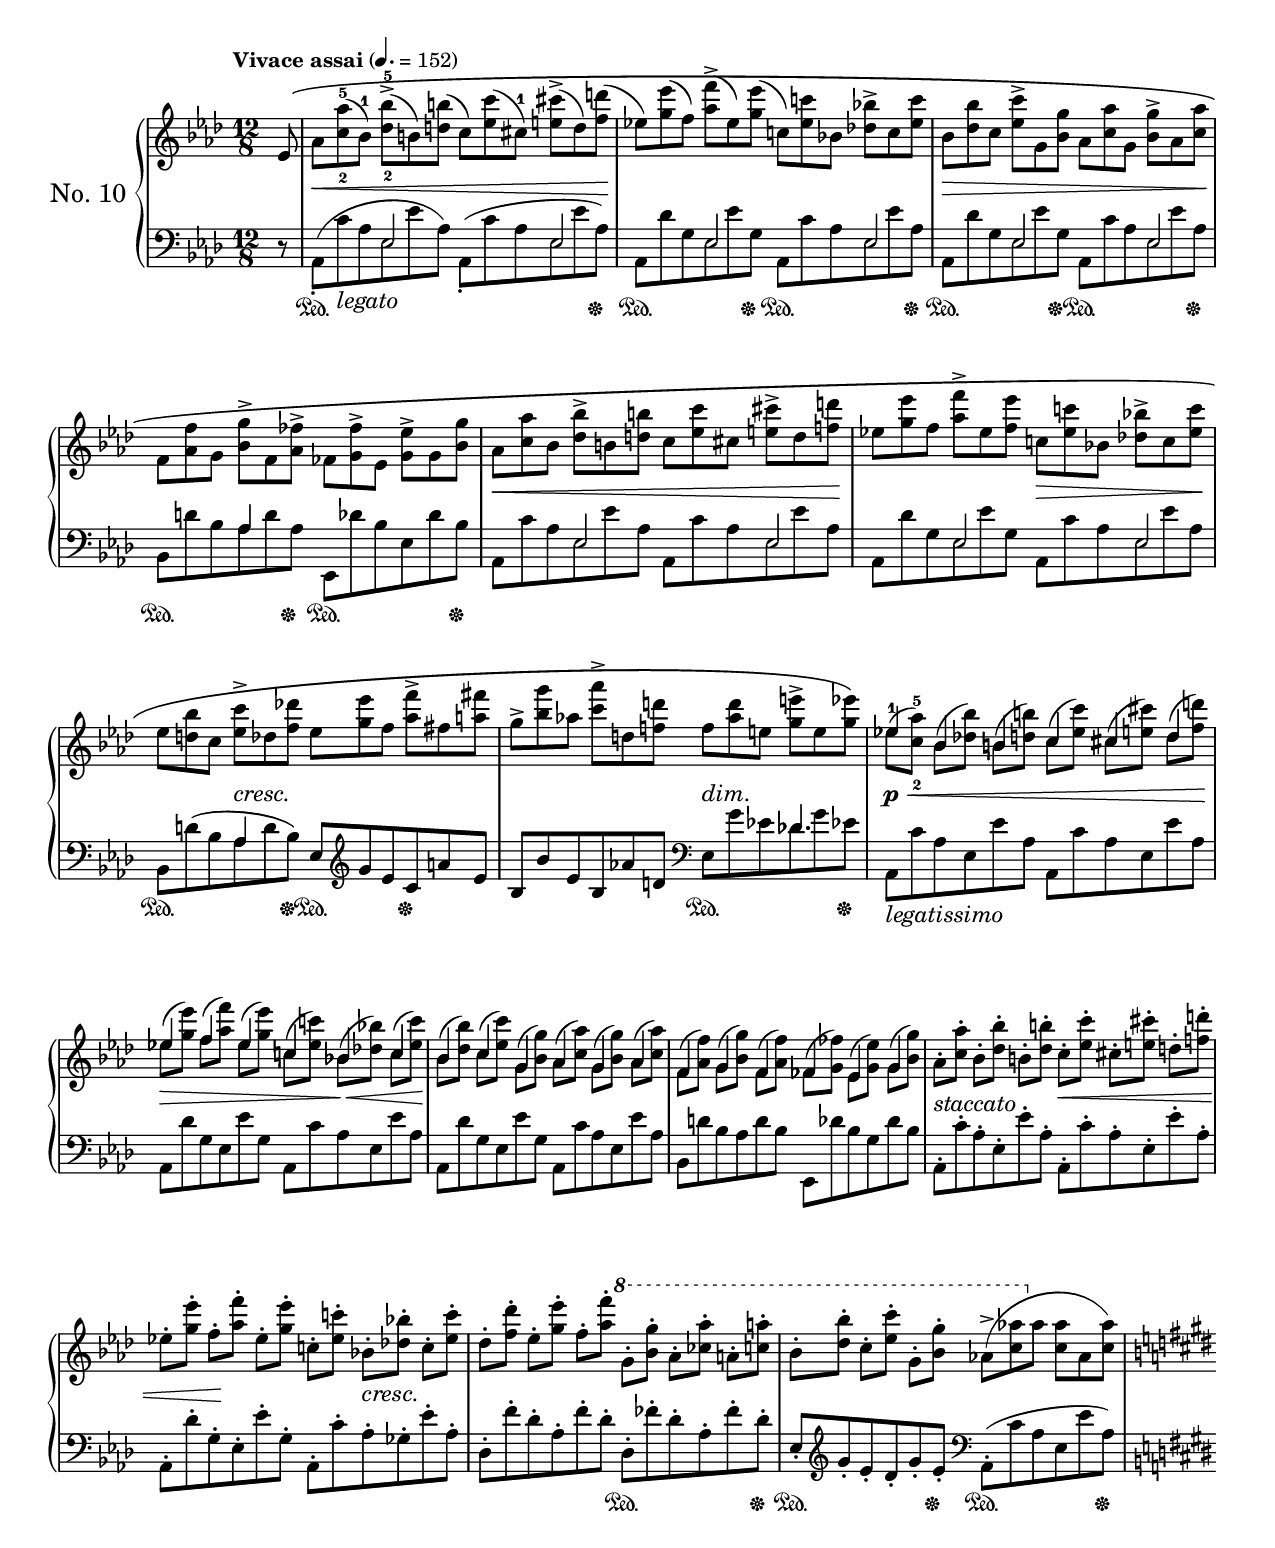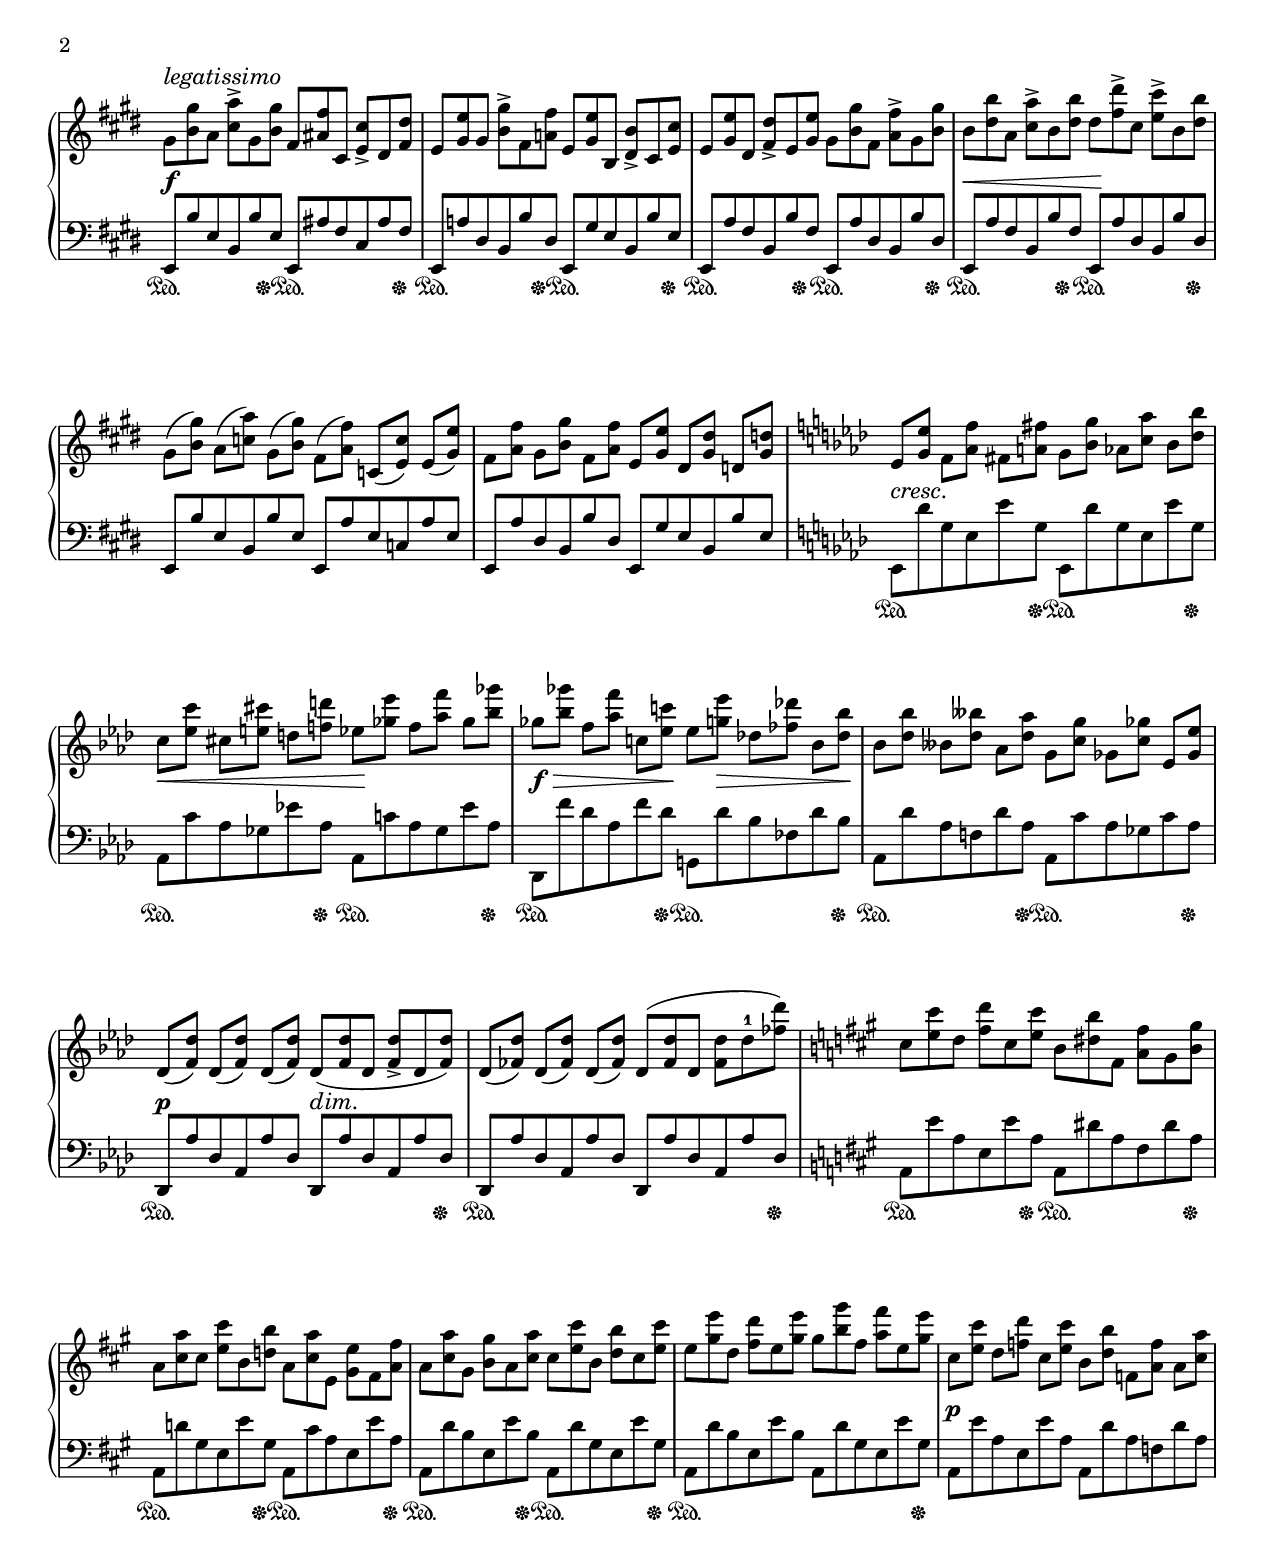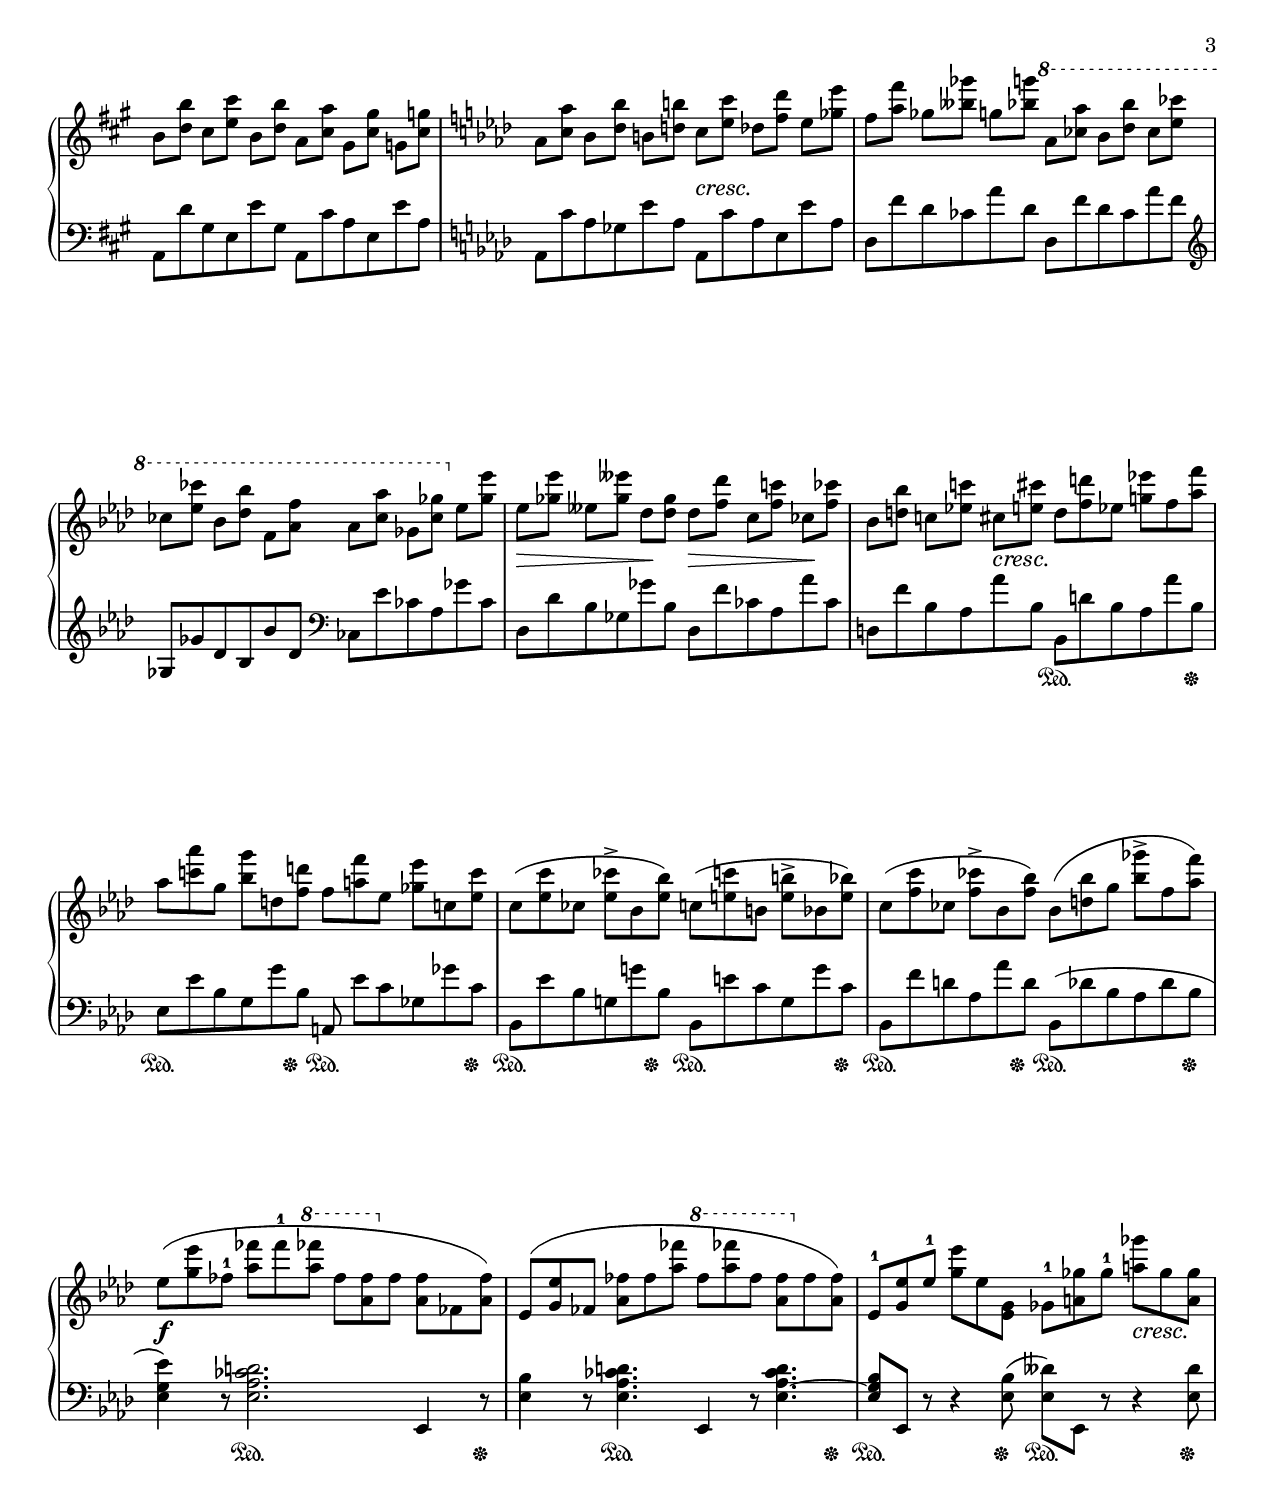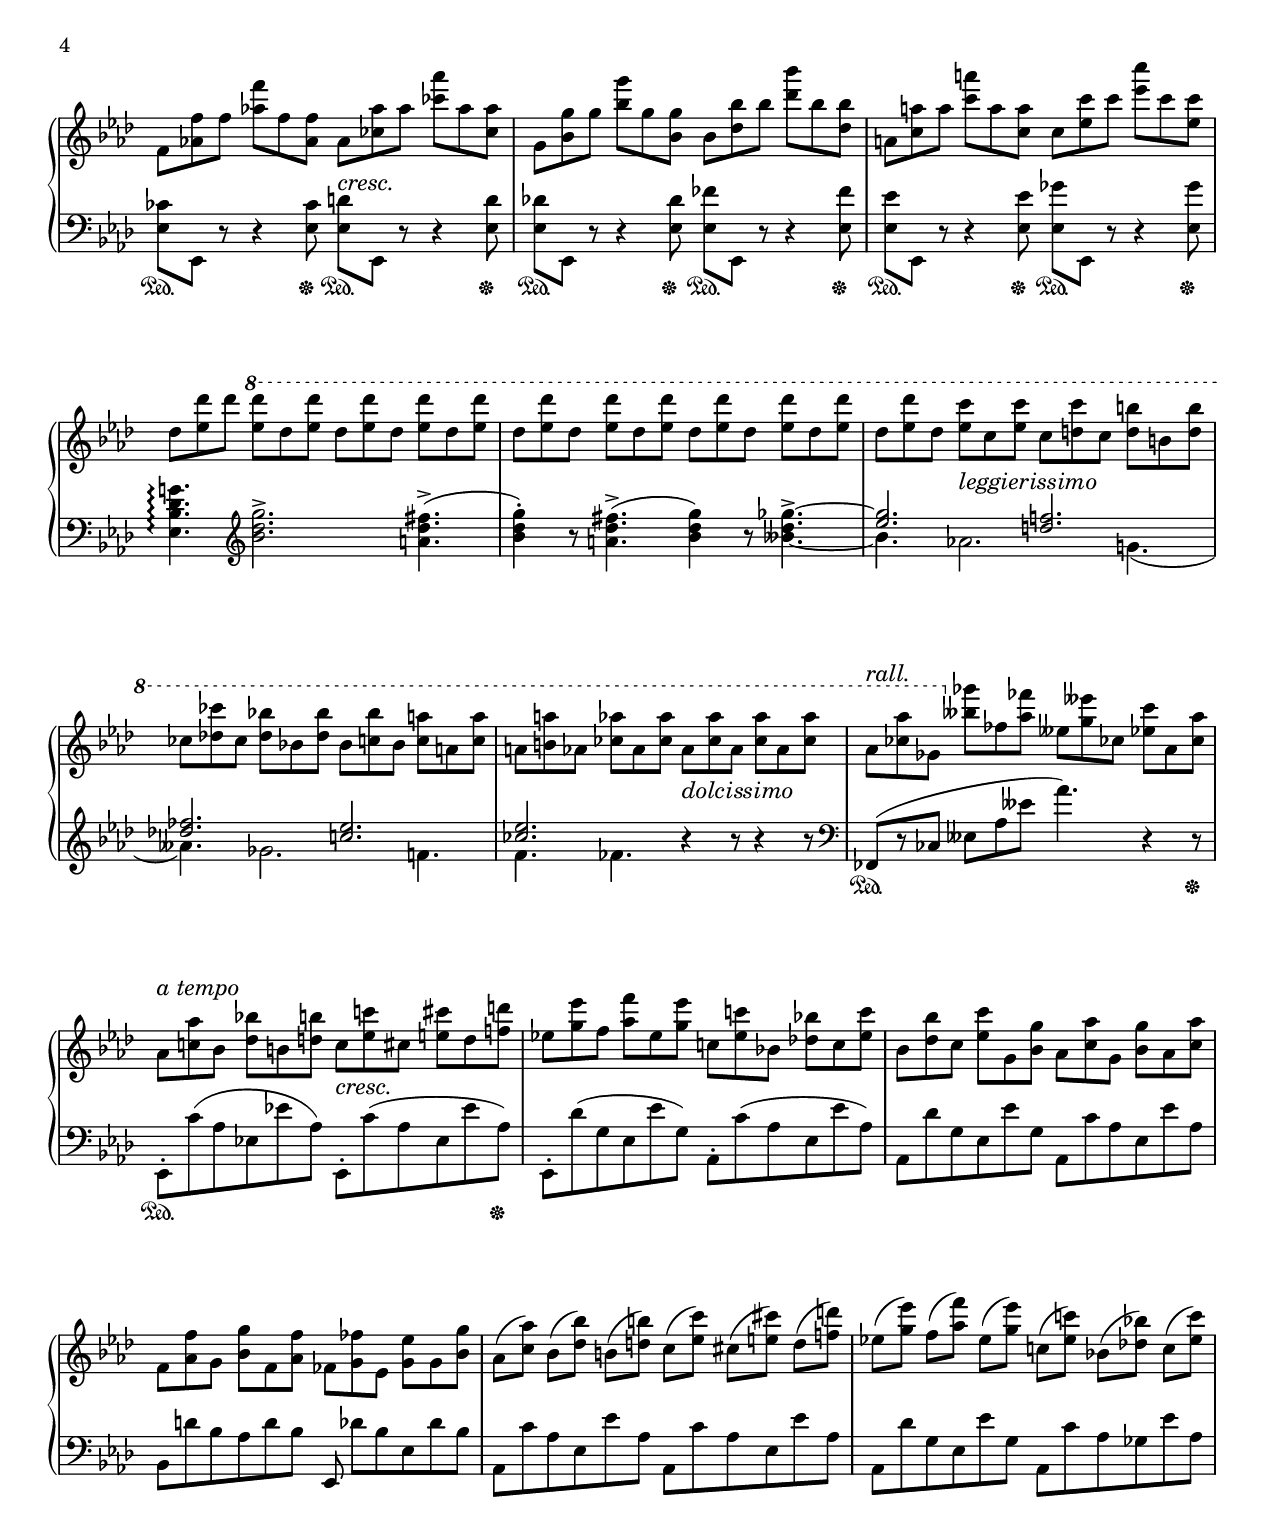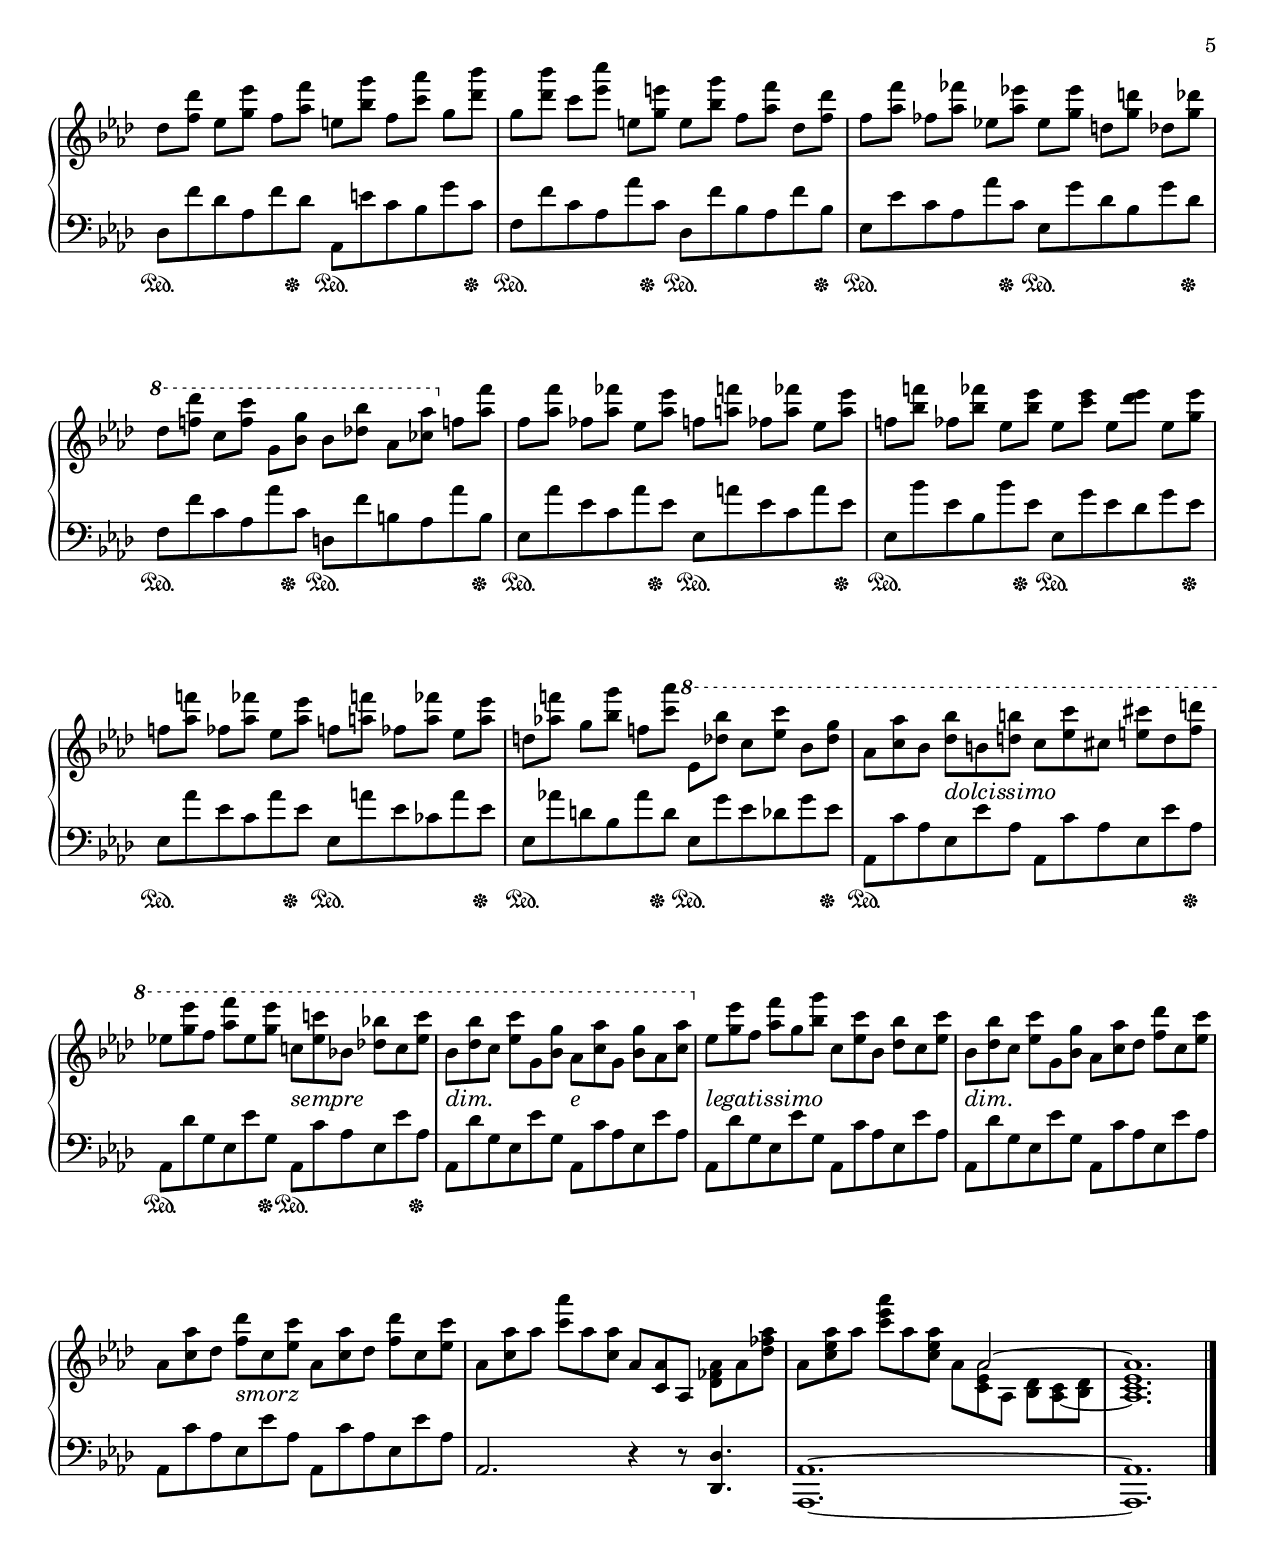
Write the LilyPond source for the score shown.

\version "2.22.1"

\include "includes/Header-paper-layout.ily"
%...+....1....+....2....+....3....+....4....+....5....+....6....+....7....+....

\version "2.22.1"
\language "english"

\include "Global.ily"
\include "articulate.ly"

lagato = \markup \larger \italic "legato"
legatis = \markup \larger \italic "legatissimo"
stac = \markup \larger \italic "staccato"
leggieris = \markup \larger \italic "leggierissimo"
dolcis = \markup \larger \italic "dolcissimo"
rall = \markup \larger \italic "rall."
aTempo = \markup \larger \italic "a tempo"
sempre = \markup \larger \italic "sempre"
ee = \markup \larger \italic "e"
smorz = \markup \larger \italic "smorz"

slurPositionA = \tweak positions #'(4 . 0) \etc
slurPositionB = \tweak positions #'(3 . 0) \etc
slurPositionC = \tweak positions #'(4 . 0) \etc

global = {
  \time 12/8
  \key af \major
  \accidentalStyle piano
}

rightHandUpper = \relative {
  \partial 8 s8
  s1. * 8 |
  
  \barNumberCheck 9
  ef''4 bf b c cs d |
  ef4 f ef c bf c |
  bf4 c g af g af |
  f4 g f ff ef g |
  s1. * 4 |
  
  \barNumberCheck 17
  s1. * 8 |
  
  \barNumberCheck 25
  s1. * 8 |
  
  \barNumberCheck 33
  s1. * 8 |
  
  \barNumberCheck 41
  s1. * 8 |
  
  \barNumberCheck 49
  s1. * 8 |
  
  \barNumberCheck 57
  s1. * 8 |
  
  \barNumberCheck 65
  s1. * 8 |
  
  \barNumberCheck 73
  s1. * 3 |
  s2. s8 af2 * 5/4 ~ |
  af1. |
  \bar "|."
}

rightHandLower = \relative {
  \oneVoice
  \partial 8 ef'8\(
  af8 <c af'>_2-5( bf-1) <df bf'>->_2-5( b) <d b'>(  
    c) <ef c'>( cs-1) <e cs'>->( d) <f d'>( |
  ef8) <g ef'>( f) <af f'>->( ef) <g ef'>(  
    c,) <ef c'> bf < df bf'>-> c <ef c'> |
  bf8 <df bf'> c <ef c'>-> g, <bf g'>  af <c af'> g <bf g'>-> af <c af'> |
  \stemDown
  f,8 <af f'> g <bf g'>-> f <af ff'>->  ff <g ff'>-> ef <g ef'>-> g <bf g'> |
  af8 <c af'> bf <df bf'>-> b <d b'>  c <ef c'> cs <e cs'>-> d <f d'> |
  ef8 <g ef'> f <af f'>-> ef <f ef'>  c <ef c'> bf <df bf'>-> c <ef c'> |
  ef8 <d bf'> c <ef c'>-> df <f df'>  ef <g ef'> f <af f'>-> fs <a fs'> |
  g8-> <bf g'> af <c af'>-> d, <f d'>  f <af d> e <g e'>-> e <g ef'>\) |
  
  \barNumberCheck 9
  ef8-1([ <c af'>_2-5)] bf([ <df bf'>)] b([ <d b'>)]
    c([ <ef c'>)] cs([ <e cs'>)] d([ <f d'>)] |
  ef8([ <g ef'>)] f([ <af f'>)] ef([ <g ef'>)]
    c,([ <ef c'>)] bf([ <df bf'>)] c([ <ef c'>)] |
  bf8([ <df bf'>)] c([ <ef c'>)] g,([ <bf g'>)]
    af([ <c af'>)] g([ <bf g'>)] af([ <c af'>)] |
  f,8([ <af f'>)] g([ <bf g'>)] f([ <af f'>)]
    ff([ <g ff'>)] ef([ <g ef'>)] g([ <bf g'>)] |
  af8-.[ <c af'>-.] bf-.[ <df bf'>-.] b-.[ <df b'>-.]
    c-.[ <ef c'>-.] cs-.[ <e cs'>-.] d-.[ <f d'>-.] |
  ef8-.[ <g ef'>-.] f-.[ <af f'>-.] ef-.[ <g ef'>-.]
    c,-.[ <ef c'>-.] bf-.[ <df bf'>-.] c-.[ <ef c'>-.] |
  df8-.[ <f df'>-.] ef-.[ <g ef'>-.] f-.[ <af f'>-.] \ottava 1
    g-.[ <bf g'>-.] af-.[ <cf af'>-.] a-.[ <c a'>-.] |
  bf8-.[ <df bf'>-.] c-.[ <ef c'>-.] g,-.[ <bf g'>-.]
    af->( <c af'> \ottava 0 af <c, af'> af <c af'>) |
    
  \barNumberCheck 17
  \key e \major
  \stemNeutral
  gs8^\legatis <b gs'> a <cs a'>-> gs <b gs'>  
    fs <as fs'> cs, <e cs'>-> ds <fs ds'> |
  e8 <gs e'> gs <b gs'>-> fs <a fs'>  e <gs e'> b, <ds b'>-> cs <e cs'> |
  e8 <gs e'> ds <fs ds'>-> e <gs e'>  gs <b gs'> fs <a fs'>-> gs <b gs'> |
  b8 <ds b'> a <cs a'>-> b <ds b'>  ds <fs ds'>-> cs <e cs'>-> b <ds b'> |
  gs,8([ <b gs'>)] a([ <c a'>)] gs([ <b gs'>)]
    fs([ <a fs'>)] c,([ <e c'>)] e([ <gs e'>)] |
  fs8[ <a fs'>] gs[ <b gs'>] fs[ <a fs'>]  
    e[ <gs e'>] ds[ <gs ds'>] d[ <gs d'>] |
  \key af \major
  ef[ <g ef'>] f[ <af f'>] fs <a fs'>  g[ <bf g'>] af[ <c af'>] bf[ <df bf'>] |
  c8[ <ef c'>] cs[ <e cs'>] d[ <f d'>]  
    ef[ < gf ef'>] f[ <af f'>] gf[ <bf gf'>] |
  
  \barNumberCheck 25
  gf8[ <bf gf'>] f[ <af f'>] c,[ <ef c'>]  
    ef[ <g ef'>] df[ <ff df'>] bf,[ <df bf'>] |
  bf8[ <df bf'>] bff[ <df bff'>] af[ <df af'>] 
    g,[ <c g'>] gf[ <c gf'>] ef,[ <gf ef'>] |
  df8([ <f df'>)] df8([ <f df'>)] df8([ <f df'>)]
    df8( <f df'> df8 <f df'>-> df8 <f df'>) |
  df8([ <ff df'>)] df8([ <ff df'>)] df8([ <ff df'>)]
    df( <ff df'> df <ff df'> df'-1 <ff df'>) |
  \key a \major
  cs8 <e cs'> d <fs d'> cs <e cs'>  b <ds b'> fs, <a fs'> gs <b gs'> |
  a8 <cs a'> cs <e cs'> b <d b'>  a <cs a'> e, <gs e'> fs <a fs'> |
  a8 <cs a'> gs <b gs'> a <cs a'>  cs <e cs'> b <d b'> cs <e cs'> |
  e8 <gs e'> d <fs d'> e <gs e'>  gs <b gs'> fs <a fs'> e <gs e'> |
    
  \barNumberCheck 33
  cs,8[ <e cs'>] d[ <f d'>] cs[ <e cs'>]  b[ <d b'>] f,[ <a f'>] a[ <cs a'>] |
  b8[ <d b'>] cs[ <e cs'>] b[ <d b'>]  a[ <cs a'>] gs[ <cs gs'>] g[ <cs g'>] |
  \key af \major
  af8[ <c af'>] bf[ <df bf'>] b[ <d b'>]  
    c[ <ef c'>] df[ <f df'>] ef[ <gf ef'>] |
  f8[ <af f'>] gf[ <bff gf'>] g[ <bf g'>] \ottava 1
    af[ <cf af'>] bf[ <df bf'>] cf[ <ef cf'>] |
  cf8[ < ef cf'>] bf[ <df bf'>] f,[ <af f'>]  
    af[ <cf af'>] gf[ <cf gf'>] \ottava 0 ef,[ <gf ef'>] |
  ef8[ <gf ef'>] eff[ <gf eff'>] df[ <gf df>]
    df[ <f df'>] c[ <f c'>] cf[ <f cf'>] |
  bf,8[ <d bf'>] c[ <ef c'>] cs[ <e cs'>] d <f d'> ef <g ef'> f <af f'> |
  af8 <c af'> g <bf g'> d, <f d'>  f <a f'> ef <gf ef'> c, <ef c'> |
  
  \barNumberCheck 41
  c8( <ef c'> cf <ef cf'>-> bf <ef bf'>)  c-\slurPositionA ( 
    <e c'> b <e b'>-> bf <e bf'>) |
  c8( <f c'> cf <f cf'>-> bf, <f' bf>)  bf,-\slurPositionB ( 
    <d bf'> g <bf gf'>-> f <af f'>) |
  ef8( <g ef'> ff-1 <af ff'> ff'-1 \ottava 1 <af ff'> ff <af, ff'> \ottava 0
    ff <af, ff'> ff <af ff'>) |
  ef8( <g ef'> ff <af ff'> ff' <af ff'> \ottava 1 ff' <af ff'> ff <af, ff'>
    \ottava 0 ff <af, ff'>) |
  ef8-1 <g ef'> ef'-1 <g ef'> ef <g, ef>  
    gf-1 <a gf'> gf'-1 <a gf'> gf <a, gf'> |
  f8 <af f'> f' <af f'> f <af, f'>  af <cf af'> af' <cf af'> af <cf, af'> |
  g8 <bf g'> g' <bf g'> g <bf, g'>  bf <df bf'> bf' <df bf'> bf <df, bf'> |
  a8 <c a'> a' <c a'> a <c, a'>  c <ef c'> c' <ef c'> c <ef, c'> |
    
  \barNumberCheck 49
  df8 <ef df'> df' \ottava 1 <ef df'> \repeat unfold 4 { df <ef df'> } |
  \repeat unfold 6 { df8 <ef df'> } |
  df8 <ef df'> df <ef c'> c <ef c'> c <d c'> c <d b'> b <d b'> |
  cf8 <df cf'> cf <df bf'> bf <df bf'>  bf <c bf'> bf <c a'> a <c a'> |
  a8 <b a'> \repeat unfold 5 { af <cf af'> } |
  af8^\rall <cf af'> gf \ottava 0 <bff gf'> ff <af ff'>  
    eff <gf eff'> cf, <ef cf'> af, <cf af'> |
  af8^\aTempo <c af'> bf <df bf'> b <d b'>  c <ef c'> cs <e cs'> d <f d'> |
  ef8 <g ef'> f <af f'> ef <g ef'>  c, <ef c'> bf <df bf'> c <ef c'> |
  
  \barNumberCheck 57
  bf8 <df bf'> c <ef c'> g, <bf g'>  af <c af'> g <bf g'> af <c af'> |
  \stemDown
  f,8 <af f'> g <bf g'> f <af f'>  ff <g ff'> ef <g ef'> g <bf g'> |
  \stemNeutral
  af8([ <c af'>)] bf([ <df bf'>)] b([ <d b'>)] 
    c([ <ef c'>)] cs([ <e cs'>)] d([ <f d'>)] |
  ef8([ <g ef'>)] f([ <af f'>)] ef([ <g ef'>)]
    c,([ <ef c'>)] bf([ <df bf'>)] c([ <ef c'>)] |
  df8 <f df'>] ef[ <g ef'>] f[ <af f'>]  
    e[ <bf' g'>] f[ <c' af'>] g[ <df' bf'>] |
  g,8[ <df' bf'>] c[ <ef c'>] e,[ <g e'>] 
    e[ <bf' g'>] f[ <af f'>] df,[ <f df'>] |
  f8[ <af f'>] ff[ <af ff'>] ef[ <af ef'>] 
    ef[ <g ef'>] d[ <g d'>] df[ <g df'>] |
  \ottava 1 df'8[ <f df'>] c[ <f c'>] g,[ <bf g'>] 
    bf[ <df bf'>] af[ <cf af'>] \ottava 0 f,[ <af f'>] |
  
  \barNumberCheck 65
  f8[ <af f'>] ff[ <af ff'>] ef[ <af ef'>]  
    f[ <a f'>] ff[ <a ff'>] ef[ <a ef'>] |
  f8[ <bf f'>] ff[ <bf ff'>] ef,[ <bf' ef>]
    ef,[ <c' ef>] ef,[ <df' ef>] ef,[ <g ef'>] |
  f8[ <af f'>] ff[ <af ff'>] ef[ <af ef'>]
    f[ <a f'>] ff[ <a ff'>] ef[ <a ef'>] |
  d,8[ <af' f'>] g[ <bf g'>] f[ <c' af'>]
    \ottava 1 ef,[ <df' bf'>] c[ <ef c'>] bf[ <df g>] |
  af8 <c af'> bf <df bf'> b <d b'>  c <ef c'> cs <e cs'> d <f d'> |
  ef8 <g ef'> f <af f'> ef <g ef'>  c, <ef c'> bf <df bf'> c <ef c'> |
  bf8 <df bf'> c <ef c'> g, <bf g'>  af <c af'> g <bf g'> af <c af'> |
  \ottava 0 ef,8 <g ef'> f <af f'> g <bf g'>  
    c, <ef c'> bf <df bf'> c <ef c'> |
    
  \barNumberCheck 73
  bf8 <df bf'> c <ef c'> g, <bf g'>  af <c af'> df <f df'> c <ef c'> |
  af,8 <c af'> df <f df'> c <ef c'>  af, <c af'> df <f df'> c <ef c'> |
  af,8 <c af'> af' <c af'> af <c, af'>  
    af <c, af'> af <df ff af> af' <df ff af> |
  af8 <c ef af> af' <c ef af> af <c, ef af> \voiceTwo 
    af <c, ef af> af <bf df> \set tieWaitForNote = ##t <af~ c> <bf df> |
  <af c ef>1. |
}

rightHand = <<
  \clef treble
  \global
  \tempo "Vivace assai" 4. = 152
  \mergeDifferentlyHeadedOn
  \new Voice { \voiceOne \rightHandUpper }
  \new Voice { \voiceTwo \rightHandLower }
>>

leftHandUpper = \relative {
  \oneVoice
  \partial 8 r8
  \voiceThree
  \repeat unfold 3 { s4. ef2*3/4 s4. ef2*3/4 | }
  s4. af4 s8 s2. |
  \repeat unfold 2 { s4. ef2*3/4 s4. ef2*3/4 | }
  s4. af4 s8 s2. |
  s2. s4. df |
  
  \barNumberCheck 9
  s1. * 8 |
  
  \barNumberCheck 17
  s1. * 8 |
  
  \barNumberCheck 25
  s1. * 8 |
  
  \barNumberCheck 33
  s1. * 8 |
  
  \barNumberCheck 41
  s1. * 8 |
  
  \barNumberCheck 49
  s1. |
  s2. s4. \voiceFour <bff' df gf^~>4.^> |
  \voiceThree <ef gf>2. <d f> |
  <df ff>2. <c ef> |
  <cf ef>2. s2. |
}

leftHandLower = \relative {
  \partial 8 s8
  af,8-.^([ c'_\lagato af ef ef' af,)]  af,-.^([ c' af ef ef' af,)] |
  af,8[ df' g, ef ef' g,]  af,[ c' af ef ef' af,] |
  af,8[ df' g, ef ef' g,]  af,[ c' af ef ef' af,] |
  bf,8[ d' bf af d af]  ef,[ df'' bf ef, df' bf] |
  af,8[ c' af ef ef' af,]  af,[ c' af ef ef' af,] |
  af,8[ df' g, ef ef' g,]  af,[ c' af ef ef' af,] |
  \stemNeutral
  bf,8[ d'^( bf af d bf)]  ef,[ \clef treble g' ef c a' ef] |
  bf8[ bf' ef, bf af' d,]  \clef bass ef,[ g' ef! df g ef] |
  
  \barNumberCheck 9
  \oneVoice
  af,,8[_\legatis c' af ef ef' af,]  af,[ c'af ef ef' af,] |
  af,8[ df' g, ef ef' g,]  af,[ c' af ef ef' af,] |
  af,8[ df' g, ef ef' g,]  af,[ c' af ef ef' af,] |
  bf,8[ d' bf af d bf]  ef,,[ df'' bf g df' bf] |
  af,8-.[^\stac c'-. af-. ef-. ef'-. af,-.]  
    af,-.[ c'-. af-. ef-. ef'-. af,-.] |
  af,8-.[ df'-. g,-. ef-. ef'-. g,-.]  af,-.[ c'-. af-. gf-. ef'-. af,-.] |
  df,8-.[ f'-. df-. af-. f'-. df-.]  df,-.[ ff'-. df-. af-. ff'-. df-.] |
  ef,8-.[ \clef treble g'-. ef-. df-. g-. ef-.] \clef bass
    af,,-.([ c' af ef ef' af,)] |
    
  \barNumberCheck 17
  \key e \major
  e,8[ b'' e, b b' e,]  e,[ as' fs cs as' fs] |
  e,8[ a' ds, b b' ds,]  e,[ gs' e b b' e,] |
  e,8[ a' fs b, b' fs]  e,[ a' ds, b b' ds,] |
  e,8[ a' fs b, b' fs]  e,[ a' ds, b b' ds,] |
  e,8[ b'' e, b b' e,]  e,[ a' e c a' e] |
  e,8[ a' ds, b b' ds,]  e,[ gs' e b b' e,] |
  \key af \major
  ef,8[ df'' g, ef ef' g,]  ef,[ df'' g, ef ef' g,] |
  af,8[ c' af gf ef' af,]  af,[ c' af gf ef' af,] |
  
  \barNumberCheck 25
  df,,8[ f'' df af f' df]  g,,[ df'' bf ff df' bf] |
  af,8[ df' af f df' af]  af,[ c' af gf c af] |
  df,,8[ af'' df, af af' df,]  df,[ af'' df, af af' df,] |
  df,8[ af'' df, af af' df,]  df,[ af'' df, af af' df,] |
  \key a \major
  a8[ e'' a, e e' a,] a,[ ds' a fs ds' a] |
  a,8[ d' gs, e e' gs,]  a,[ cs' a e e' a,] |
  a,8[ d' b e, e' b]  a,[ d' gs, e e' gs,] |
  a,8[ d' b e, e' b]  a,[ d' gs, e e' gs,] |
  
  \barNumberCheck 33
  a,8[ e'' a, e e' a,]  a,[ d' a f d' a] |
  a,8[ d' gs, e e' gs,]  a,[ cs' a e e' a,] |
  \key af \major
  af,8[ c' af gf ef' af,]  af,[ c' af ef ef' af,] |
  df,8[ f' df cf af' df,]  df,[ f' df cf af' f] \clef treble |
  gf,8[ gf' df bf bf' df,] \clef bass cf,[ ef' cf af gf' cf,] |
  df,[ df' bf gf gf' bf,]  df,[ f' cf af af' cf,] |
  d,8[ f' bf, af af' bf,]  bf,[ d' bf af af' bf,] |
  ef,8[ ef' bf g g' bf,]  a, ef''[c gf gf' c,] |
  
  \barNumberCheck 41
  bf,8[ ef' bf g g' bf,]  bf,[ e' c g g' c,]
  bf,8[ f'' d af af' d,]  bf,-\slurPositionC ([ df' bf af df bf] |
  <ef, g ef'>4) r8 <ef af cf d>2. ef,4 r8 |
  <ef' bf'>4 r8 <ef af cf d>4.  ef,4 r8 <ef'~ af cf d>4. |
  <ef g bf>8 ef, r r4 <ef' bf'>8(  <ef dff'>) ef, r r4 <ef' dff'>8 |
  <ef cf'>8 ef, r r4 <ef' cf'>8  <ef d'> ef, r r4 <ef' d'>8 |
  <ef df'>8 ef, r r4 <ef' df'>8  <ef ff'> ef, r r4 <ef' ff'>8 |
  <ef ef'>8 ef, r r4 <ef' ef'>8  <ef gf'> ef, r r4 <ef' gf'>8 |
  
  \barNumberCheck 49
  <ef bf' df g>4.\arpeggio \clef treble <bf'' df g>2.-> <a df fs>4.->( |
  <bf df g>4-.) r8 <a df fs>4.->( <bf df g>4) r8 
    \voiceFour \hideNotes bff4._~ \unHideNotes |
  bff4. af2. g4.( |
  aff4.) gf2. f4. |
  f4. ff \oneVoice r4 r8 r4 r8 \clef bass |
  ff,,8([ r cf'] eff af eff' af4.) r4 r8 |
  ef,,8-.[ c''( af ef ef' af,)]  ef,8-.[ c''( af ef ef' af,)] |
  ef,8-.[ df''( g, ef ef' g,)]  af,-.[ c'( af ef ef' af,)] |
  
  \barNumberCheck 57
  af,8[ df' g, ef ef' g,]  af,[ c' af ef ef' af,] |
  bf,8[ d' bf af d bf]  ef,, df''[ bf ef, df' bf] |
  af,8[ c' af ef ef' af,]  af,[ c' af ef ef' af,] |
  af,8[ df'g, ef ef' g,]  af,[ c' af gf ef' af,] |
  df,8[ f' df af f' df]  af,[ e'' c bf g' c,] |
  f,8[ f' c af af' c,]  df,[ f' bf, af f' bf,] |
  ef,8[ ef' c af af' c,]  ef,[ g' df bf g' df] |
  f,8[ f' c af af' c,]  d,[ f' b, af af' b,] |
  
  \barNumberCheck 65
  ef,8[ af' ef c af' ef]  ef,[ a' ef c a' ef] |
  ef,8[ bf'' ef, bf bf' ef,]  ef,[ g' ef df g ef] |
  ef,8[ af' ef c af' ef]  ef,[ a' ef cf a' ef] |
  ef,8[ af' d, bf af' d,]  ef,[ g' ef df g ef] |
  af,,8[ c' af ef ef' af,]  af,[ c' af ef ef' af,] |
  af,8[ df' g, ef ef' g,]  af,[ c' af ef ef' af,] |
  af,8[ df' g, ef ef' g,]  af,[ c' af ef ef' af,] |
  af,8[ df' g, ef ef' g,]  af,[ c' af ef ef' af,] |
  
  \barNumberCheck 73
  af,8[ df' g, ef ef' g,]  af,[ c' af ef ef' af,] |
  af,8[ c' af ef ef' af,]  af,[ c' af ef ef' af,] |
  af,2. r4 r8 <df, df'>4. |
  <af af'>1. ~ |
  q1. |
  
}

leftHand = <<
  \clef bass
  \global
  \mergeDifferentlyHeadedOn
  \mergeDifferentlyDottedOn
  \new Voice { \voiceThree \leftHandUpper }
  \new Voice { \voiceFour \leftHandLower }
>>

dynamics = {
  \override DynamicTextSpanner.style = #'none
  \override TextScript.Y-offset = -0.5
  
  \partial 8 s8
  s2.\< s2 s8 s\! |
  s1. |
  s2.\> s2 s8 s\! |
  s1. |
  s2.\< s2 s8 s\! |
  s2. s2\> s8 s\! |
  s4. s\cresc s2. |
  s2. s\dim |
  
  \barNumberCheck 9
  s2.\p\< s4. s4 s8\! |
  s1\> s4.\< s8\! |
  s1. * 2 |
  s2. s2.\< |
  s4 s8\! s4. s4 s2\cresc |
  s1. * 2 |
  
  \barNumberCheck 17
  s1.\f |
  s1. * 2 |
  s2.\< s\! |
  s1. * 2 |
  s1. \cresc |
  s2.\< s\! |
  
  \barNumberCheck 25
  s2\f\> s8 s\!  s s\> s4. s8\! |
  s1. |
  s2.\p s2.\dim |
  s1. * 5 |
  
  \barNumberCheck 33
  s1.\p |
  s1. |
  s2. s\cresc |
  s1. * 2 |
  s2\> s4\!  s2\> s4\! |
  s2 s1\cresc |
  s1. |
  
  \barNumberCheck 41
  s1. * 2 |
  s1.\f |
  s1. |
  s2. s4. s\cresc |
  s2. s2\cresc s4\! |
  s1. * 2 |
  
  \barNumberCheck 49
  s1. * 2 |
  s4. s^\leggieris s2. |
  s1. |
  s2. s^\dolcis |
  s1. |
  s2. s4.\cresc s\! |
  s1. |
  
  \barNumberCheck 57
  s1. * 8 |
  
  \barNumberCheck 65
  s1. * 4 |
  s4. s^\dolcis s2. |
  s2. s^\sempre |
  s2.\dim s^\ee |
  s1.^\legatis |
  
  \barNumberCheck 73
  s2.\dim s\! |
  s4. s^\smorz s2. |
}

pedal = {
  \partial 8 s8
  s2.\sustainOn s2 s8 s\sustainOff |
  \repeat unfold 3 { 
    s2\sustainOn s8 s-\tweak X-offset -1 \sustainOff 
    s2\sustainOn s8 s\sustainOff | }
  s1. * 2 |
  s2\sustainOn s8 s\sustainOff s4.\sustainOn s\sustainOff |
  s2. s4.\sustainOn s4 s8\sustainOff |
  
  \barNumberCheck 9
  s1. * 6 |
  s2. s4.\sustainOn s4 s8\sustainOff |
  s2\sustainOn s8 s\sustainOff s2\sustainOn s8 s\sustainOff |
  
  \barNumberCheck 17
  \repeat unfold 4 { 
    s2\sustainOn s8 s-\tweak X-offset -1.5 \sustainOff 
    s2\sustainOn s8 s\sustainOff | }
  s1. * 2 |
  \repeat unfold 2 { 
    s2\sustainOn s8 s\sustainOff s2\sustainOn s8 s\sustainOff | }
  
  \barNumberCheck 25
  \repeat unfold 2 { 
    s2\sustainOn s8 s\sustainOff s2\sustainOn s8 s\sustainOff | }
  s2.\sustainOn s2 s8 s\sustainOff |
  s2.\sustainOn s2 s8 s\sustainOff |
  \repeat unfold 3 { 
    s2\sustainOn s8 s-\tweak X-offset -1.25 \sustainOff 
    s2\sustainOn s8 s\sustainOff | }
  s2.\sustainOn s2 s8 s\sustainOff |
  
  \barNumberCheck 33
  s1. * 6 |
  s2. s4.\sustainOn s4 s8\sustainOff |
  s2\sustainOn s8 s-\tweak X-offset -1.5 \sustainOff 
    s2\sustainOn s8 s\sustainOff |
  
  \barNumberCheck 41
  \repeat unfold 2 { 
    s2\sustainOn s8 s-\tweak X-offset -1.5
    \sustainOff s2\sustainOn s8 s\sustainOff | }
  s4. s2.\sustainOn s4 s8\sustainOff |
  s4. s2.\sustainOn s4 s8\sustainOff |
  \repeat unfold 4 { 
    s2\sustainOn s8 s\sustainOff s2\sustainOn s8 s\sustainOff | }
  
  \barNumberCheck 49
  s1. * 5 |
  s2.\sustainOn s2 s8 s\sustainOff |
  s2.\sustainOn s2 s8 s\sustainOff |
  s1. |
  
  \barNumberCheck 57
  s1. * 4 |
  \repeat unfold 4 { 
    s2\sustainOn s8 s-\tweak X-offset -1.5 \sustainOff 
    s2\sustainOn s8 s\sustainOff | }
  
  \barNumberCheck 65
  \repeat unfold 4 { 
    s2\sustainOn s8 s-\tweak X-offset -1.5 \sustainOff 
    s2\sustainOn s8 s\sustainOff | }
  s2.\sustainOn s2 s8 s\sustainOff |
  s2\sustainOn s8 s\sustainOff s2\sustainOn s8 s\sustainOff |
  s1. * 2|
  
  \barNumberCheck 73
}

etude-ten-header = \header { }

etude-ten-music = {
  \new PianoStaff \with { instrumentName = \markup \huge "No. 10" } <<
    \new Staff = "upper" \rightHand
    \new Dynamics = "dynamics" \dynamics
    \new Staff = "lower" \leftHand
    \new Dynamics = "pedal" \pedal
  >>
}

etude-ten-midi = \book {
  \bookOutputName "Fredric-Chopin-Etudes-Op10-No10"
  \score { 
    \articulate << 
      \new Staff = "upper" << \rightHand \dynamics \pedal >>
      \new Staff = "lower" << \leftHand \dynamics \pedal >>
    >>
    \midi {
      \context {
        \Staff
        \consists "Dynamic_performer"
      }
      \context {
        \Voice
        \remove "Dynamic_performer"
      }    
    }
  }
}



\bookpart {
  \etude-ten-header
  \score {
    \etude-ten-music
  }
}

\etude-ten-midi
